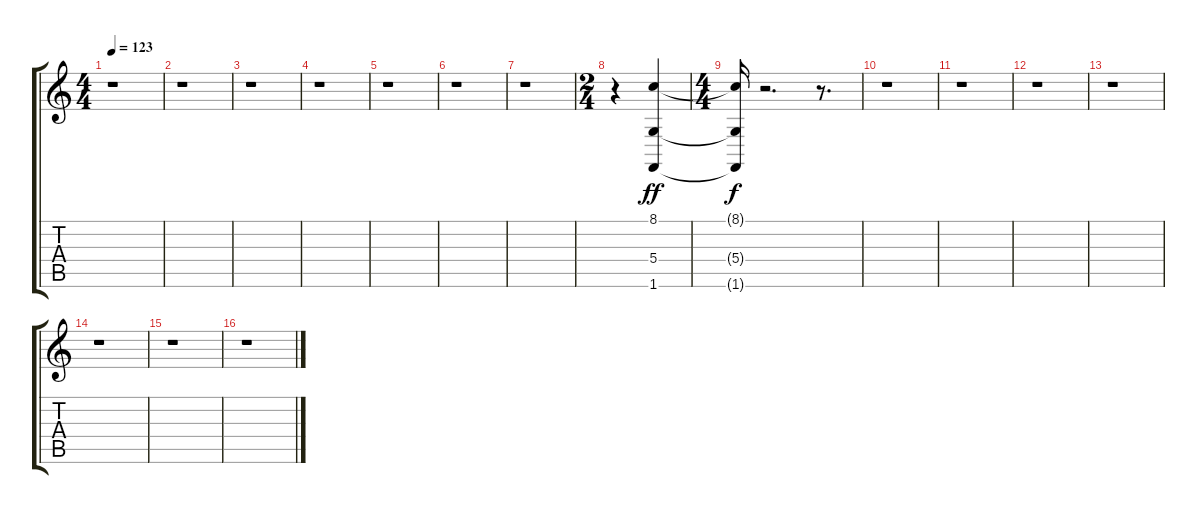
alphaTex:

\track "" {instrument gunshot}
\staff {score tabs}
\tuning (E4 B3 G3 D3 A2 E2) {hide}
\ts (4 4)
\tempo 123
\clef g2
\ks c
r.1{dy ff} |
r.1 |
r.1 |
r.1 |
r.1 |
r.1 |
r.1 |
\ts (2 4)
r.4 (8.1 5.4 1.6).4 |
\ts (4 4)
(8.1{t} 5.4{t} 1.6{t}).16{dy f} r.2{d} r.8{d} |
r.1 |
r.1 |
r.1 |
r.1 |
r.1 |
r.1 |
r.1
